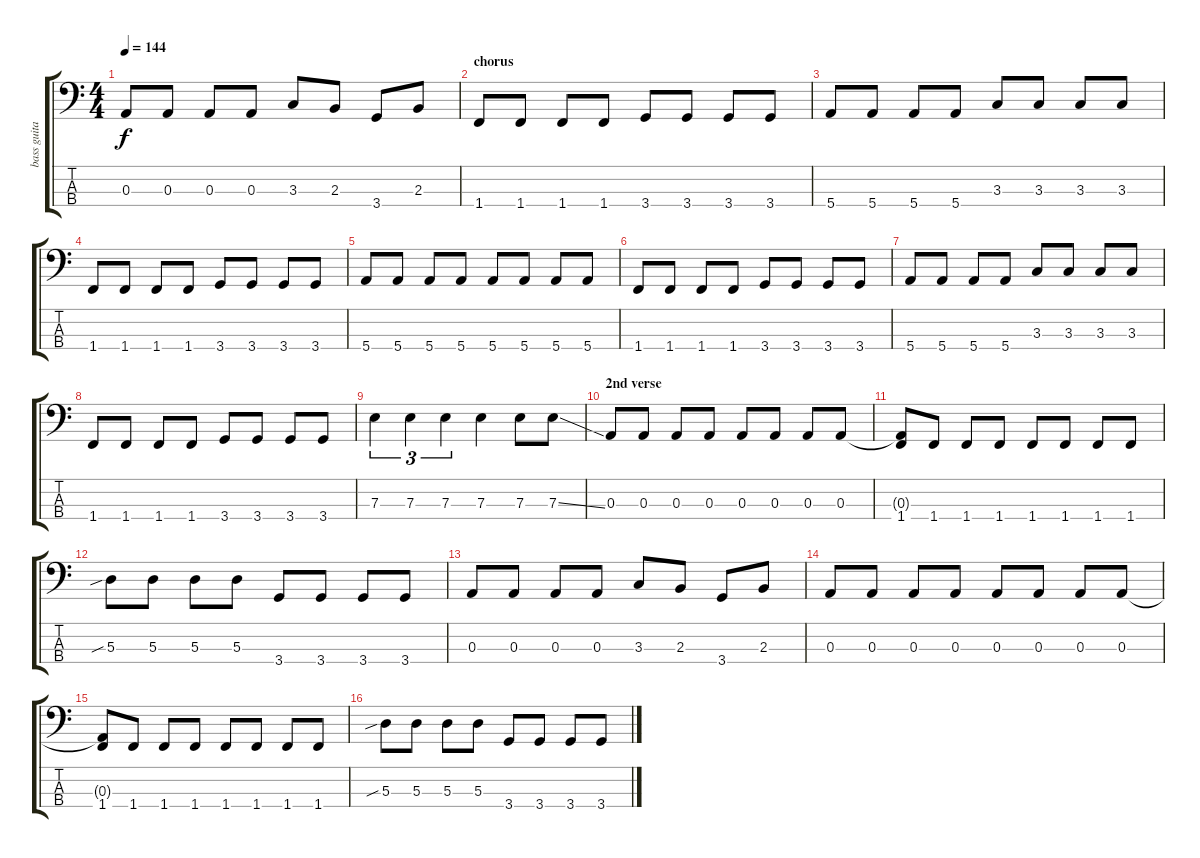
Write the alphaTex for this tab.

\track ("bass guitar" "bass guita") {instrument electricbassfinger}
\staff {score tabs}
\tuning (G2 D2 A1 E1) {hide}
\ts (4 4)
\tempo 144
\clef f4
\ks c
0.3.8{dy f} 0.3.8 0.3.8 0.3.8 3.3.8 2.3.8 3.4.8 2.3.8 |
\section ("" "chorus")
1.4.8 1.4.8 1.4.8 1.4.8 3.4.8 3.4.8 3.4.8 3.4.8 |
5.4.8 5.4.8 5.4.8 5.4.8 3.3.8 3.3.8 3.3.8 3.3.8 |
1.4.8 1.4.8 1.4.8 1.4.8 3.4.8 3.4.8 3.4.8 3.4.8 |
5.4.8 5.4.8 5.4.8 5.4.8 5.4.8 5.4.8 5.4.8 5.4.8 |
1.4.8 1.4.8 1.4.8 1.4.8 3.4.8 3.4.8 3.4.8 3.4.8 |
5.4.8 5.4.8 5.4.8 5.4.8 3.3.8 3.3.8 3.3.8 3.3.8 |
1.4.8 1.4.8 1.4.8 1.4.8 3.4.8 3.4.8 3.4.8 3.4.8 |
7.3.4{tu (3 2)} 7.3.4{tu (3 2)} 7.3.4{tu (3 2)} 7.3.4 7.3.8 7.3{ss}.8 |
\section ("" "2nd verse")
0.3.8 0.3.8 0.3.8 0.3.8 0.3.8 0.3.8 0.3.8 0.3.8 |
(0.3{t} 1.4).8 1.4.8 1.4.8 1.4.8 1.4.8 1.4.8 1.4.8 1.4.8 |
5.3{sib}.8 5.3.8 5.3.8 5.3.8 3.4.8 3.4.8 3.4.8 3.4.8 |
0.3.8 0.3.8 0.3.8 0.3.8 3.3.8 2.3.8 3.4.8 2.3.8 |
0.3.8 0.3.8 0.3.8 0.3.8 0.3.8 0.3.8 0.3.8 0.3.8 |
(0.3{t} 1.4).8 1.4.8 1.4.8 1.4.8 1.4.8 1.4.8 1.4.8 1.4.8 |
5.3{sib}.8 5.3.8 5.3.8 5.3.8 3.4.8 3.4.8 3.4.8 3.4.8
